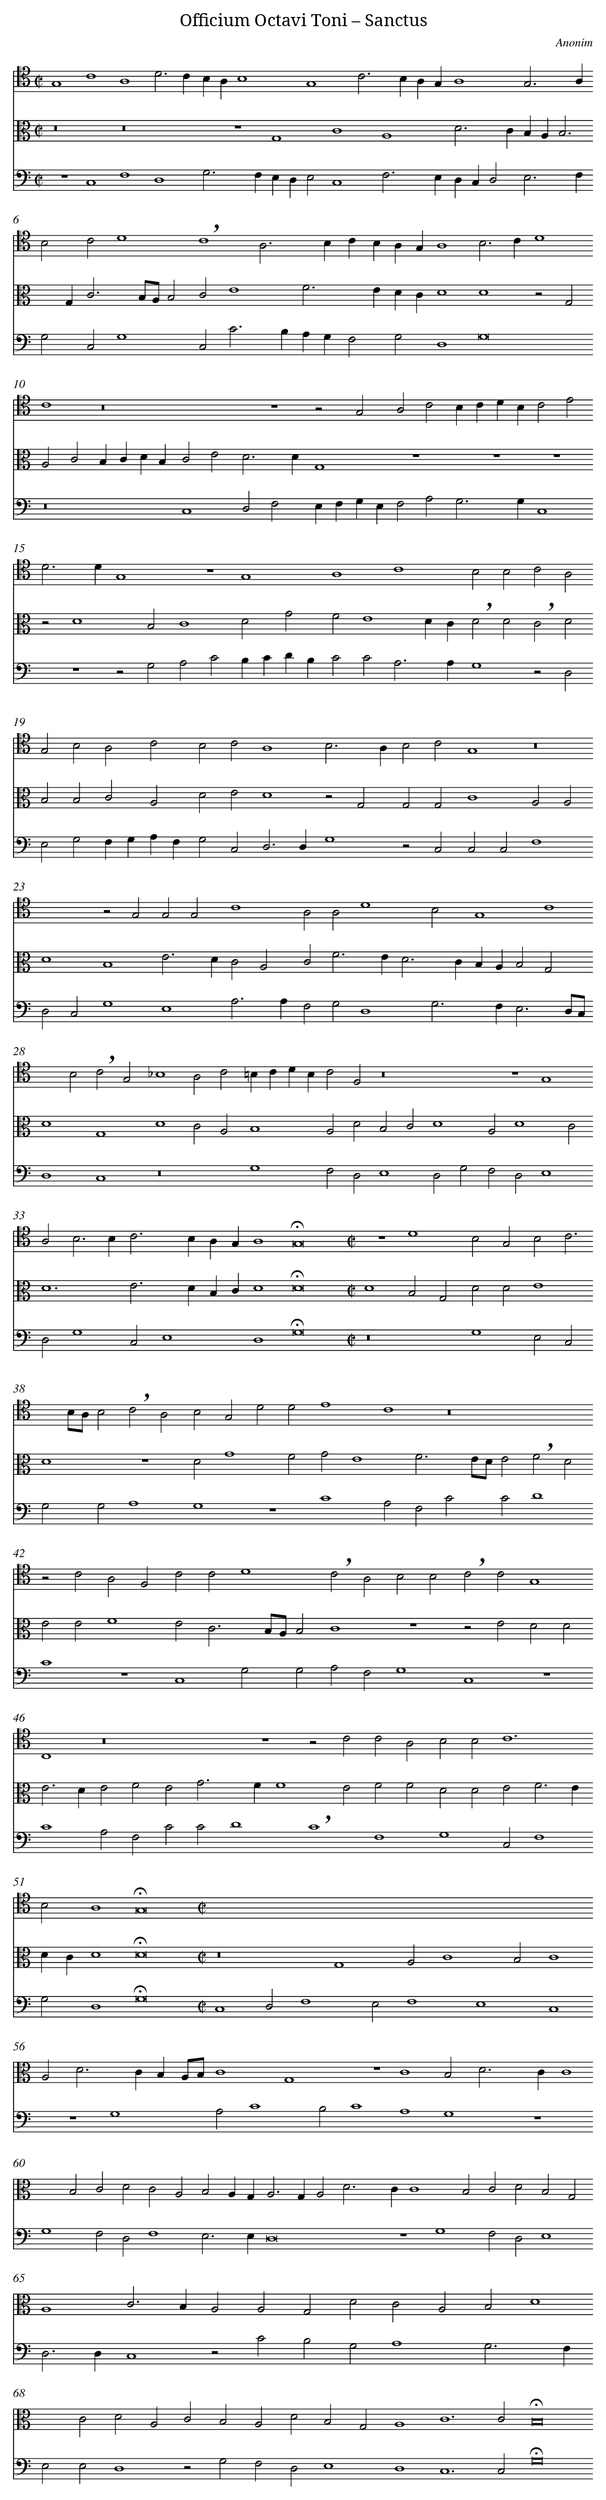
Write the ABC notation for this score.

X:1
T: Officium Octavi Toni – Sanctus
C: Anonim
L: 1/4
M: C|
V: 1 clef=tenor
V: 2 clef=alto
V: 3
K: C
[V:1] G,4C4 [|]
[V:2] z8 [|]
[V:3] z4C,4 [|]
[V:1] A,4D3C [|]
[V:2] z8 [|]
[V:3] F,4D,4 [|]
[V:1] B,A,B,4G,4 [|]
[V:2] z4G,4 [|]
[V:3] G,2>F,2E,D,E,2 [|]
[V:1] C2>B,2A,G, [|]
[V:2] C4A,4 [|]
[V:3] C,4F,3E, [|]
[V:1] A,4G,3A, [|]
[V:2] D2>C2B,A,B,3 [|]
[V:3] D,C,D,2E,3F, [|]
[V:1] B,2C2D4 [|]
[V:2] G,2<C2B,/A,/B,2 [|]
[V:3] G,2C,2G,4 [|]
[V:1] !breath!C4A,3B, [|]
[V:2] C2E4F3 [|]
[V:3] C,2C2>B,2A,G, [|]
[V:1] CB,A,G,A,4 [|]
[V:2] EDCD4 [|]
[V:3] F,2G,2D,4 [|]
[V:1] B,2>C2D4 [|]
[V:2] D4z2G,2 [|]
[V:3] G,8 [|]
[V:1] C4z8 [|]
[V:2] A,2C2B,CDB, [|]
[V:3] z8 [|]
[V:1] z4 [|]
[V:2] C2E2D3D [|]
[V:3] C,4D,2F,2 [|]
[V:1] z2G,2A,2C2 [|]
[V:2] G,4z4 [|]
[V:3] E,F,G,E,F,2A,2 [|]
[V:1] B,CDB,C2E2 [|]
[V:2] z4z4 [|]
[V:3] G,2>G,2C,4 [|]
[V:1] D2>D2G,4 [|]
[V:2] z2D4B,2 [|]
[V:3] z4z2G,2 [|]
[V:1] z4G,4 [|]
[V:2] C4D2G2 [|]
[V:3] A,2C2B,CDB, [|]
[V:1] A,4C4 [|]
[V:2] F2E4DC [|]
[V:3] C2C2A,3A, [|]
[V:1] B,2B,2C2A,2 [|]
[V:2] !breath!D2D2!breath!C2D2 [|]
[V:3] G,4z2D,2 [|]
[V:1] G,2B,2A,2C2 [|]
[V:2] B,2B,2C2A,2 [|]
[V:3] E,2G,2F,G,A,F, [|]
[V:1] B,2C2A,4 [|]
[V:2] D2E2D4 [|]
[V:3] G,2C,2D,3D, [|]
[V:1] B,2>A,2B,2C2 [|]
[V:2] z2G,2G,2G,2 [|]
[V:3] G,4z2C,2 [|]
[V:1] G,4z8 [|]
[V:2] C4A,2A,2 [|]
[V:3] C,2C,2F,4 [|]
[V:1] z2G,2 [|]
[V:2] D4B,4 [|]
[V:3] D,2C,2G,4 [|]
[V:1] G,2G,2C4 [|]
[V:2] E2>D2C2A,2 [|]
[V:3] E,4A,3A, [|]
[V:1] A,2A,2D4 [|]
[V:2] C2F2>E2D3 [|]
[V:3] F,2G,2D,4 [|]
[V:1] B,2G,4C4 [|]
[V:2] CB,A,B,2G,2 [|]
[V:3] G,2>F,2E,3D,/C,/ [|]
[V:1] B,2!breath!C2G,2 [|]
[V:2] D4G,4 [|]
[V:3] D,4C,4 [|]
[V:1] _B,4A,2C2 [|]
[V:2] D4C2A,2 [|]
[V:3] z8 [|]
[V:1] =B,CDB,C2F,2 [|]
[V:2] B,4A,2D2 [|]
[V:3] G,4F,2D,2 [|]
[V:1] z8 [|]
[V:2] B,2C2D4 [|]
[V:3] E,4D,2G,2 [|]
[V:1] z4G,4 [|]
[V:2] A,2D4C2 [|]
[V:3] F,2D,2E,4 [|]
[V:1] A,2B,2>B,2C3 [|]
[V:2] D6E3 [|]
[V:3] D,2G,4C,2 [|]
[V:1] B,A,G,A,4 [|]
[V:2] DB,CD4 [|]
[V:3] E,4D,4 [|]
[V:1] !fermata!G,8 [|]
[V:2] !fermata!D8 [|]
[V:3] !fermata!G,8 [|]
[V:1] [M:C|]z4D4 [|]
[V:2] [M:C|]D4B,2G,2 [|]
[V:3] [M:C|]z8 [|]
[V:1] B,2G,2B,2C3 [|]
[V:2] D2D2E4 [|]
[V:3] G,4E,2C,2 [|]
[V:1] B,/A,/B,2!breath!C2A,2 [|]
[V:2] D4z4 [|]
[V:3] G,2G,2A,4 [|]
[V:1] B,2G,2D2D2 [|]
[V:2] D2G4F2 [|]
[V:3] G,4z4 [|]
[V:1] E4C4 [|]
[V:2] G2E4F3 [|]
[V:3] C4A,2F,2 [|]
[V:1] z8 [|]
[V:2] E/D/E2!breath!F2D2 [|]
[V:3] C2C2D4 [|]
[V:1] z2C2A,2F,2 [|]
[V:2] E2E2F4 [|]
[V:3] C4z4 [|]
[V:1] C2C2D4 [|]
[V:2] E2C3B,/A,/B,2 [|]
[V:3] C,4G,2G,2 [|]
[V:1] !breath!C2A,2B,2B,2 [|]
[V:2] C4z4 [|]
[V:3] A,2F,2G,4 [|]
[V:1] !breath!C2C2G,4 [|]
[V:2] z2E2D2D2 [|]
[V:3] C,4z4 [|]
[V:1] C,4z8 [|]
[V:2] E2>D2E2F2 [|]
[V:3] C4A,2F,2 [|]
[V:1] z4 [|]
[V:2] E2G2>F2F4 [|]
[V:3] C2C2D4 [|]
[V:1] z2C2C2A,2 [|]
[V:2] E2F2F2 [|]
[V:3] !breath!C4F,4 [|]
[V:1] B,2B,2C6 [|]
[V:2] D2D2E2F3 [|]
[V:3] G,4C,2F,4 [|]
[V:1] B,2A,4 [|]
[V:2] EDCD4 [|]
[V:3] G,2D,4 [|]
[V:1] !fermata!G,8 [|]
[V:2] !fermata!D8 [|]
[V:3] !fermata!G,8 [|]
[V:1] [M:C|]x8 [|]
[V:2] [M:C|]z8 [|]
[V:3] [M:C|]C,4D,2F,4 [|]
[V:1] x8 [|]
[V:2] G,4A,2C4 [|]
[V:3] E,2F,4 [|]
[V:1] x8 [|]
[V:2] B,2C4 [|]
[V:3] E,4C,4 [|]
[V:1] x8 [|]
[V:2] A,2D2>C2B,A,/B,/ [|]
[V:3] z4G,4 [|]
[V:1] x8 [|]
[V:2] C4G,4 [|]
[V:3] A,2C4B,2 [|]
[V:1] x8 [|]
[V:2] z4C4 [|]
[V:3] C4A,4 [|]
[V:1] x8 [|]
[V:2] B,2D2>C2C4 [|]
[V:3] G,4z4 [|]
[V:1] x8 [|]
[V:2] B,2C2D2 [|]
[V:3] G,4F,2D,2 [|]
[V:1] x8 [|]
[V:2] C2A,2B,2A,G, [|]
[V:3] F,4E,3E, [|]
[V:1] x8 [|]
[V:2] A,2>G,2A,2D3 [|]
[V:3] D,8 [|]
[V:1] x8 [|]
[V:2] CC4B,2 [|]
[V:3] z4G,4 [|]
[V:1] x8 [|]
[V:2] C2D2B,2G,2 [|]
[V:3] F,2D,2E,4 [|]
[V:1] x8 [|]
[V:2] A,4C3B, [|]
[V:3] D,2>D,2C,4 [|]
[V:1] x8 [|]
[V:2] A,2A,2G,2D2 [|]
[V:3] z2C2B,2G,2 [|]
[V:1] x8 [|]
[V:2] C2A,2B,2D4 [|]
[V:3] A,4G,3F, [|]
[V:1] x8 [|]
[V:2] C2D2A,2 [|]
[V:3] E,2E,2D,4 [|]
[V:1] x8 [|]
[V:2] C2B,2A,2D2 [|]
[V:3] z2G,2F,2D,2 [|]
[V:1] x8 [|]
[V:2] B,2G,2A,4 [|]
[V:3] E,4D,4 [|]
[V:1] x8 [|]
[V:2] C6C2 [|]
[V:3] C,6C,2 [|]
[V:1] x8 [|]
[V:2] !fermata!B,8 [|]
[V:3] !fermata!G,8 [|]
